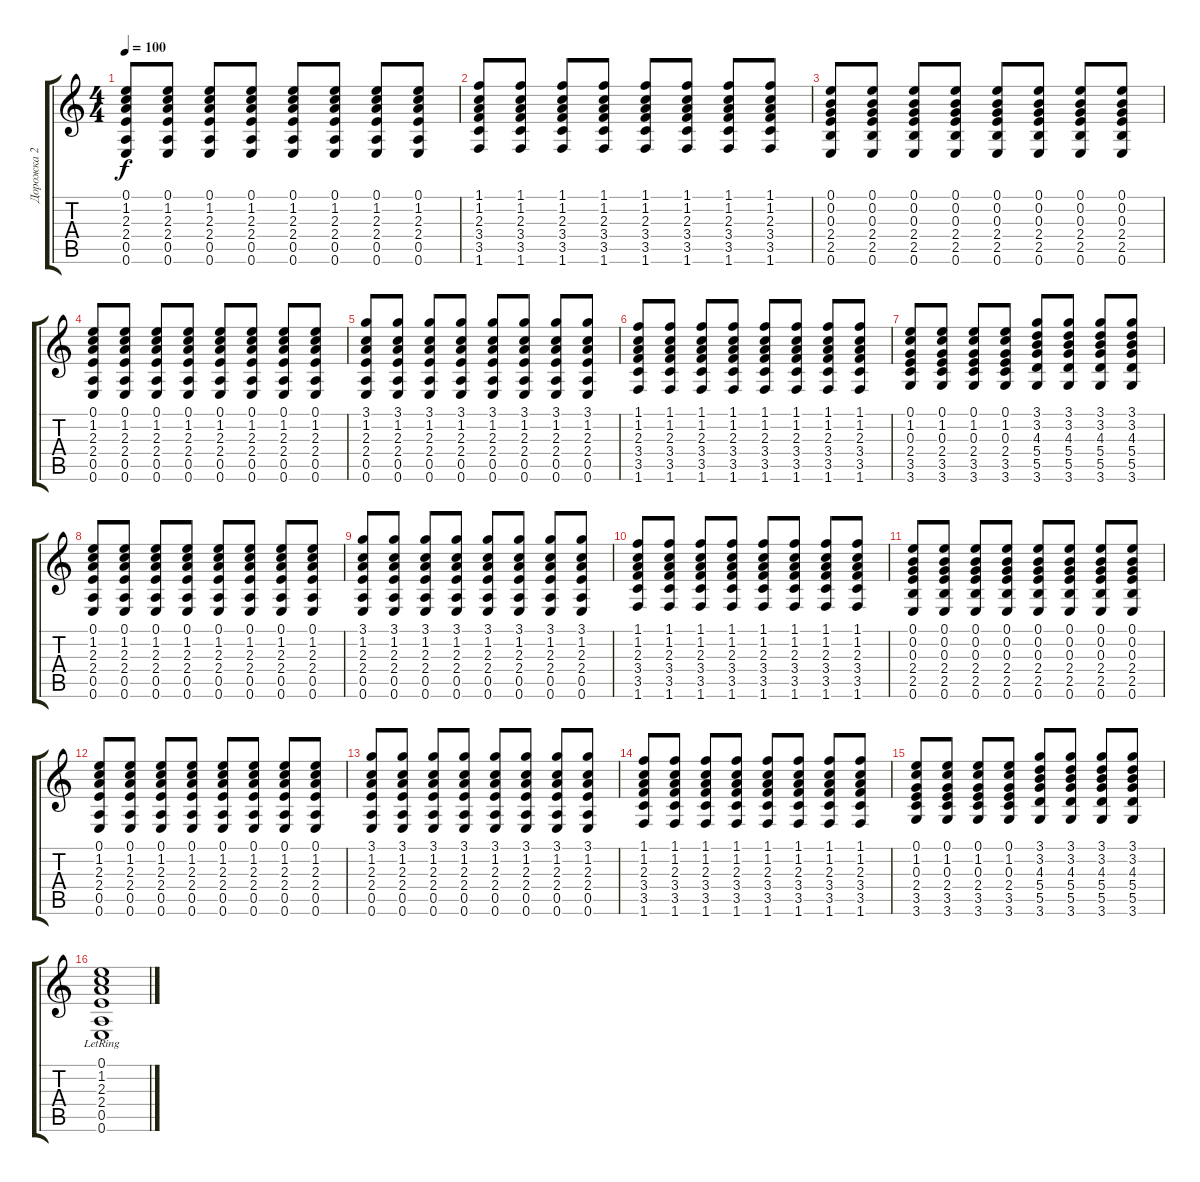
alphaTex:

\track ("Дорожка 2" "Дорожка 2") {instrument acousticguitarnylon}
\staff {score tabs}
\tuning (E4 B3 G3 D3 A2 E2) {hide}
\ts (4 4)
\tempo 100
\clef g2
\ks c
(0.1 1.2 2.3 2.4 0.5 0.6).8{dy f} (0.1 1.2 2.3 2.4 0.5 0.6).8 (0.1 1.2 2.3 2.4 0.5 0.6).8 (0.1 1.2 2.3 2.4 0.5 0.6).8 (0.1 1.2 2.3 2.4 0.5 0.6).8 (0.1 1.2 2.3 2.4 0.5 0.6).8 (0.1 1.2 2.3 2.4 0.5 0.6).8 (0.1 1.2 2.3 2.4 0.5 0.6).8 |
(1.1 1.2 2.3 3.4 3.5 1.6).8 (1.1 1.2 2.3 3.4 3.5 1.6).8 (1.1 1.2 2.3 3.4 3.5 1.6).8 (1.1 1.2 2.3 3.4 3.5 1.6).8 (1.1 1.2 2.3 3.4 3.5 1.6).8 (1.1 1.2 2.3 3.4 3.5 1.6).8 (1.1 1.2 2.3 3.4 3.5 1.6).8 (1.1 1.2 2.3 3.4 3.5 1.6).8 |
(0.1 0.2 0.3 2.4 2.5 0.6).8 (0.1 0.2 0.3 2.4 2.5 0.6).8 (0.1 0.2 0.3 2.4 2.5 0.6).8 (0.1 0.2 0.3 2.4 2.5 0.6).8 (0.1 0.2 0.3 2.4 2.5 0.6).8 (0.1 0.2 0.3 2.4 2.5 0.6).8 (0.1 0.2 0.3 2.4 2.5 0.6).8 (0.1 0.2 0.3 2.4 2.5 0.6).8 |
(0.1 1.2 2.3 2.4 0.5 0.6).8 (0.1 1.2 2.3 2.4 0.5 0.6).8 (0.1 1.2 2.3 2.4 0.5 0.6).8 (0.1 1.2 2.3 2.4 0.5 0.6).8 (0.1 1.2 2.3 2.4 0.5 0.6).8 (0.1 1.2 2.3 2.4 0.5 0.6).8 (0.1 1.2 2.3 2.4 0.5 0.6).8 (0.1 1.2 2.3 2.4 0.5 0.6).8 |
(3.1 1.2 2.3 2.4 0.5 0.6).8 (3.1 1.2 2.3 2.4 0.5 0.6).8 (3.1 1.2 2.3 2.4 0.5 0.6).8 (3.1 1.2 2.3 2.4 0.5 0.6).8 (3.1 1.2 2.3 2.4 0.5 0.6).8 (3.1 1.2 2.3 2.4 0.5 0.6).8 (3.1 1.2 2.3 2.4 0.5 0.6).8 (3.1 1.2 2.3 2.4 0.5 0.6).8 |
(1.1 1.2 2.3 3.4 3.5 1.6).8 (1.1 1.2 2.3 3.4 3.5 1.6).8 (1.1 1.2 2.3 3.4 3.5 1.6).8 (1.1 1.2 2.3 3.4 3.5 1.6).8 (1.1 1.2 2.3 3.4 3.5 1.6).8 (1.1 1.2 2.3 3.4 3.5 1.6).8 (1.1 1.2 2.3 3.4 3.5 1.6).8 (1.1 1.2 2.3 3.4 3.5 1.6).8 |
(0.1 1.2 0.3 2.4 3.5 3.6).8 (0.1 1.2 0.3 2.4 3.5 3.6).8 (0.1 1.2 0.3 2.4 3.5 3.6).8 (0.1 1.2 0.3 2.4 3.5 3.6).8 (3.1 3.2 4.3 5.4 5.5 3.6).8 (3.1 3.2 4.3 5.4 5.5 3.6).8 (3.1 3.2 4.3 5.4 5.5 3.6).8 (3.1 3.2 4.3 5.4 5.5 3.6).8 |
(0.1 1.2 2.3 2.4 0.5 0.6).8 (0.1 1.2 2.3 2.4 0.5 0.6).8 (0.1 1.2 2.3 2.4 0.5 0.6).8 (0.1 1.2 2.3 2.4 0.5 0.6).8 (0.1 1.2 2.3 2.4 0.5 0.6).8 (0.1 1.2 2.3 2.4 0.5 0.6).8 (0.1 1.2 2.3 2.4 0.5 0.6).8 (0.1 1.2 2.3 2.4 0.5 0.6).8 |
(3.1 1.2 2.3 2.4 0.5 0.6).8 (3.1 1.2 2.3 2.4 0.5 0.6).8 (3.1 1.2 2.3 2.4 0.5 0.6).8 (3.1 1.2 2.3 2.4 0.5 0.6).8 (3.1 1.2 2.3 2.4 0.5 0.6).8 (3.1 1.2 2.3 2.4 0.5 0.6).8 (3.1 1.2 2.3 2.4 0.5 0.6).8 (3.1 1.2 2.3 2.4 0.5 0.6).8 |
(1.1 1.2 2.3 3.4 3.5 1.6).8 (1.1 1.2 2.3 3.4 3.5 1.6).8 (1.1 1.2 2.3 3.4 3.5 1.6).8 (1.1 1.2 2.3 3.4 3.5 1.6).8 (1.1 1.2 2.3 3.4 3.5 1.6).8 (1.1 1.2 2.3 3.4 3.5 1.6).8 (1.1 1.2 2.3 3.4 3.5 1.6).8 (1.1 1.2 2.3 3.4 3.5 1.6).8 |
(0.1 0.2 0.3 2.4 2.5 0.6).8 (0.1 0.2 0.3 2.4 2.5 0.6).8 (0.1 0.2 0.3 2.4 2.5 0.6).8 (0.1 0.2 0.3 2.4 2.5 0.6).8 (0.1 0.2 0.3 2.4 2.5 0.6).8 (0.1 0.2 0.3 2.4 2.5 0.6).8 (0.1 0.2 0.3 2.4 2.5 0.6).8 (0.1 0.2 0.3 2.4 2.5 0.6).8 |
(0.1 1.2 2.3 2.4 0.5 0.6).8 (0.1 1.2 2.3 2.4 0.5 0.6).8 (0.1 1.2 2.3 2.4 0.5 0.6).8 (0.1 1.2 2.3 2.4 0.5 0.6).8 (0.1 1.2 2.3 2.4 0.5 0.6).8 (0.1 1.2 2.3 2.4 0.5 0.6).8 (0.1 1.2 2.3 2.4 0.5 0.6).8 (0.1 1.2 2.3 2.4 0.5 0.6).8 |
(3.1 1.2 2.3 2.4 0.5 0.6).8 (3.1 1.2 2.3 2.4 0.5 0.6).8 (3.1 1.2 2.3 2.4 0.5 0.6).8 (3.1 1.2 2.3 2.4 0.5 0.6).8 (3.1 1.2 2.3 2.4 0.5 0.6).8 (3.1 1.2 2.3 2.4 0.5 0.6).8 (3.1 1.2 2.3 2.4 0.5 0.6).8 (3.1 1.2 2.3 2.4 0.5 0.6).8 |
(1.1 1.2 2.3 3.4 3.5 1.6).8 (1.1 1.2 2.3 3.4 3.5 1.6).8 (1.1 1.2 2.3 3.4 3.5 1.6).8 (1.1 1.2 2.3 3.4 3.5 1.6).8 (1.1 1.2 2.3 3.4 3.5 1.6).8 (1.1 1.2 2.3 3.4 3.5 1.6).8 (1.1 1.2 2.3 3.4 3.5 1.6).8 (1.1 1.2 2.3 3.4 3.5 1.6).8 |
(0.1 1.2 0.3 2.4 3.5 3.6).8 (0.1 1.2 0.3 2.4 3.5 3.6).8 (0.1 1.2 0.3 2.4 3.5 3.6).8 (0.1 1.2 0.3 2.4 3.5 3.6).8 (3.1 3.2 4.3 5.4 5.5 3.6).8 (3.1 3.2 4.3 5.4 5.5 3.6).8 (3.1 3.2 4.3 5.4 5.5 3.6).8 (3.1 3.2 4.3 5.4 5.5 3.6).8 |
(0.1{lr} 1.2{lr} 2.3{lr} 2.4{lr} 0.5{lr} 0.6{lr}).1
